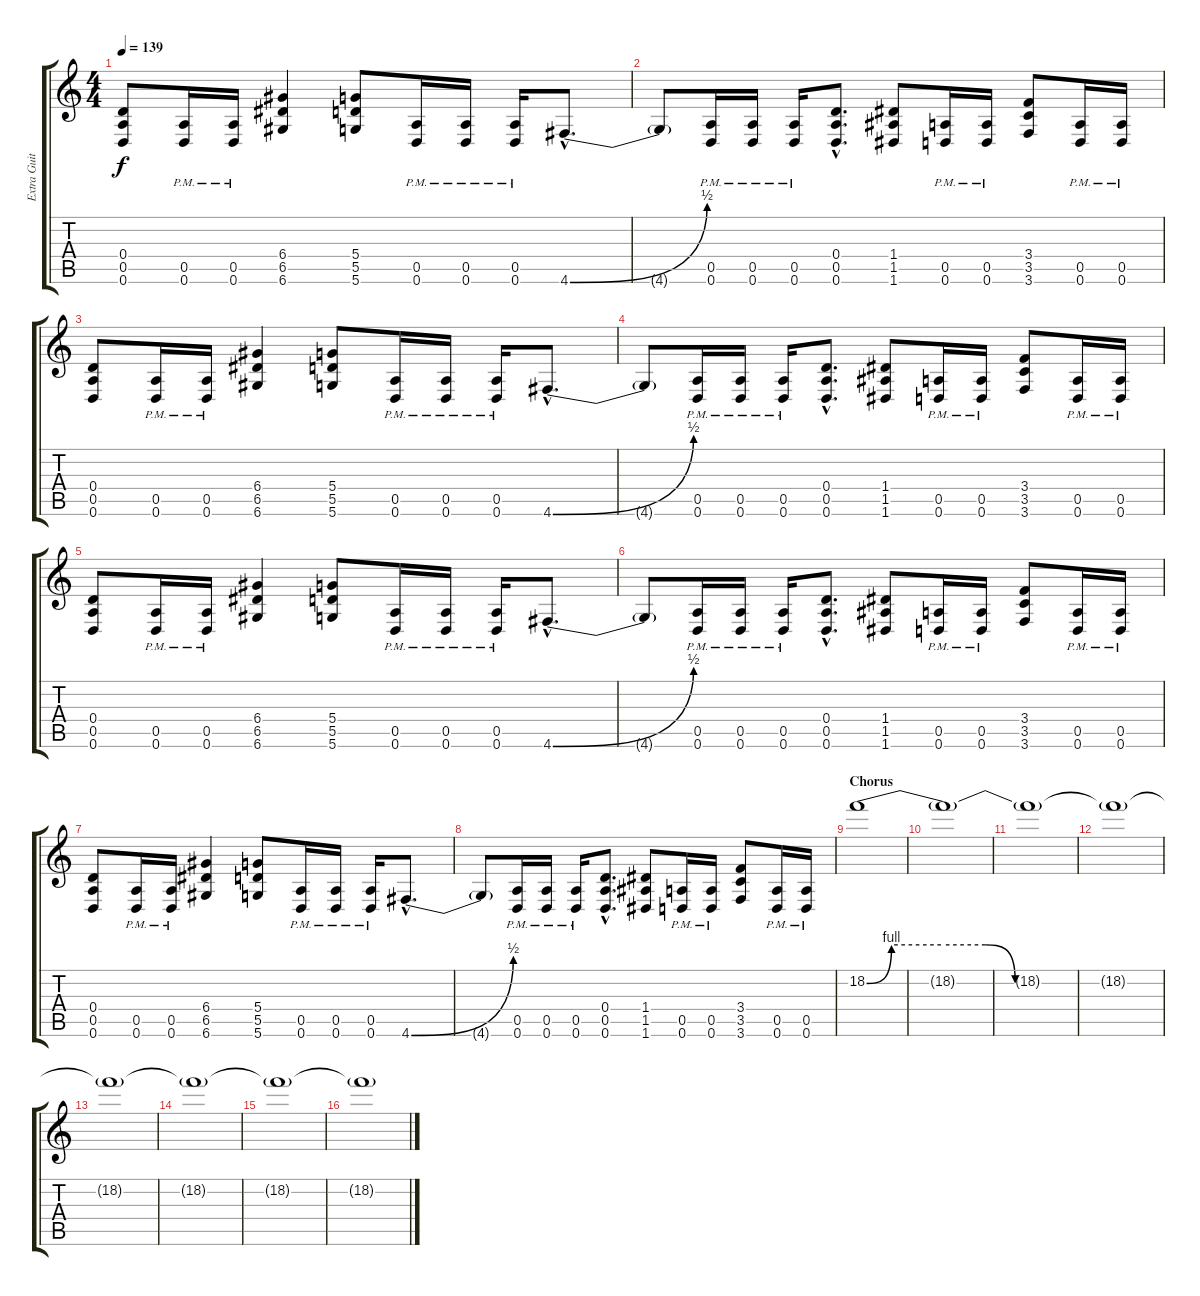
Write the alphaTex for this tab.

\track ("Extra Guitar" "Extra Guit") {instrument overdrivenguitar}
\staff {score tabs}
\tuning (E4 B3 G3 D3 A2 D2) {hide}
\ts (4 4)
\tempo 139
\clef g2
\ks c
(0.4 0.5 0.6).8{dy f} (0.5{pm} 0.6{pm}).16 (0.5{pm} 0.6{pm}).16 (6.4 6.5 6.6).4 (5.4 5.5 5.6).8 (0.5{pm} 0.6{pm}).16 (0.5{pm} 0.6{pm}).16 (0.5{pm} 0.6{pm}).16 4.6{be (bend 0 0 60 2) hac}.8{d} |
4.6{t}.8 (0.5{pm} 0.6{pm}).16 (0.5{pm} 0.6{pm}).16 (0.5{pm} 0.6{pm}).16 (0.4{hac} 0.5{hac} 0.6{hac}).8{d} (1.4 1.5 1.6).8 (0.5{pm} 0.6{pm}).16 (0.5{pm} 0.6{pm}).16 (3.4 3.5 3.6).8 (0.5{pm} 0.6{pm}).16 (0.5{pm} 0.6{pm}).16 |
(0.4 0.5 0.6).8 (0.5{pm} 0.6{pm}).16 (0.5{pm} 0.6{pm}).16 (6.4 6.5 6.6).4 (5.4 5.5 5.6).8 (0.5{pm} 0.6{pm}).16 (0.5{pm} 0.6{pm}).16 (0.5{pm} 0.6{pm}).16 4.6{be (bend 0 0 60 2) hac}.8{d} |
4.6{t}.8 (0.5{pm} 0.6{pm}).16 (0.5{pm} 0.6{pm}).16 (0.5{pm} 0.6{pm}).16 (0.4{hac} 0.5{hac} 0.6{hac}).8{d} (1.4 1.5 1.6).8 (0.5{pm} 0.6{pm}).16 (0.5{pm} 0.6{pm}).16 (3.4 3.5 3.6).8 (0.5{pm} 0.6{pm}).16 (0.5{pm} 0.6{pm}).16 |
(0.4 0.5 0.6).8 (0.5{pm} 0.6{pm}).16 (0.5{pm} 0.6{pm}).16 (6.4 6.5 6.6).4 (5.4 5.5 5.6).8 (0.5{pm} 0.6{pm}).16 (0.5{pm} 0.6{pm}).16 (0.5{pm} 0.6{pm}).16 4.6{be (bend 0 0 60 2) hac}.8{d} |
4.6{t}.8 (0.5{pm} 0.6{pm}).16 (0.5{pm} 0.6{pm}).16 (0.5{pm} 0.6{pm}).16 (0.4{hac} 0.5{hac} 0.6{hac}).8{d} (1.4 1.5 1.6).8 (0.5{pm} 0.6{pm}).16 (0.5{pm} 0.6{pm}).16 (3.4 3.5 3.6).8 (0.5{pm} 0.6{pm}).16 (0.5{pm} 0.6{pm}).16 |
(0.4 0.5 0.6).8 (0.5{pm} 0.6{pm}).16 (0.5{pm} 0.6{pm}).16 (6.4 6.5 6.6).4 (5.4 5.5 5.6).8 (0.5{pm} 0.6{pm}).16 (0.5{pm} 0.6{pm}).16 (0.5{pm} 0.6{pm}).16 4.6{be (bend 0 0 60 2) hac}.8{d} |
4.6{t}.8 (0.5{pm} 0.6{pm}).16 (0.5{pm} 0.6{pm}).16 (0.5{pm} 0.6{pm}).16 (0.4{hac} 0.5{hac} 0.6{hac}).8{d} (1.4 1.5 1.6).8 (0.5{pm} 0.6{pm}).16 (0.5{pm} 0.6{pm}).16 (3.4 3.5 3.6).8 (0.5{pm} 0.6{pm}).16 (0.5{pm} 0.6{pm}).16 |
\section ("" "Chorus")
18.2{be (custom 0 0 5 4 15 4 24 4 30 0 45 0 60 0)}.1 |
18.2{t}.1 |
18.2{t}.1 |
18.2{t}.1 |
18.2{t}.1{volume 0} |
18.2{t}.1 |
18.2{t}.1 |
18.2{t}.1
